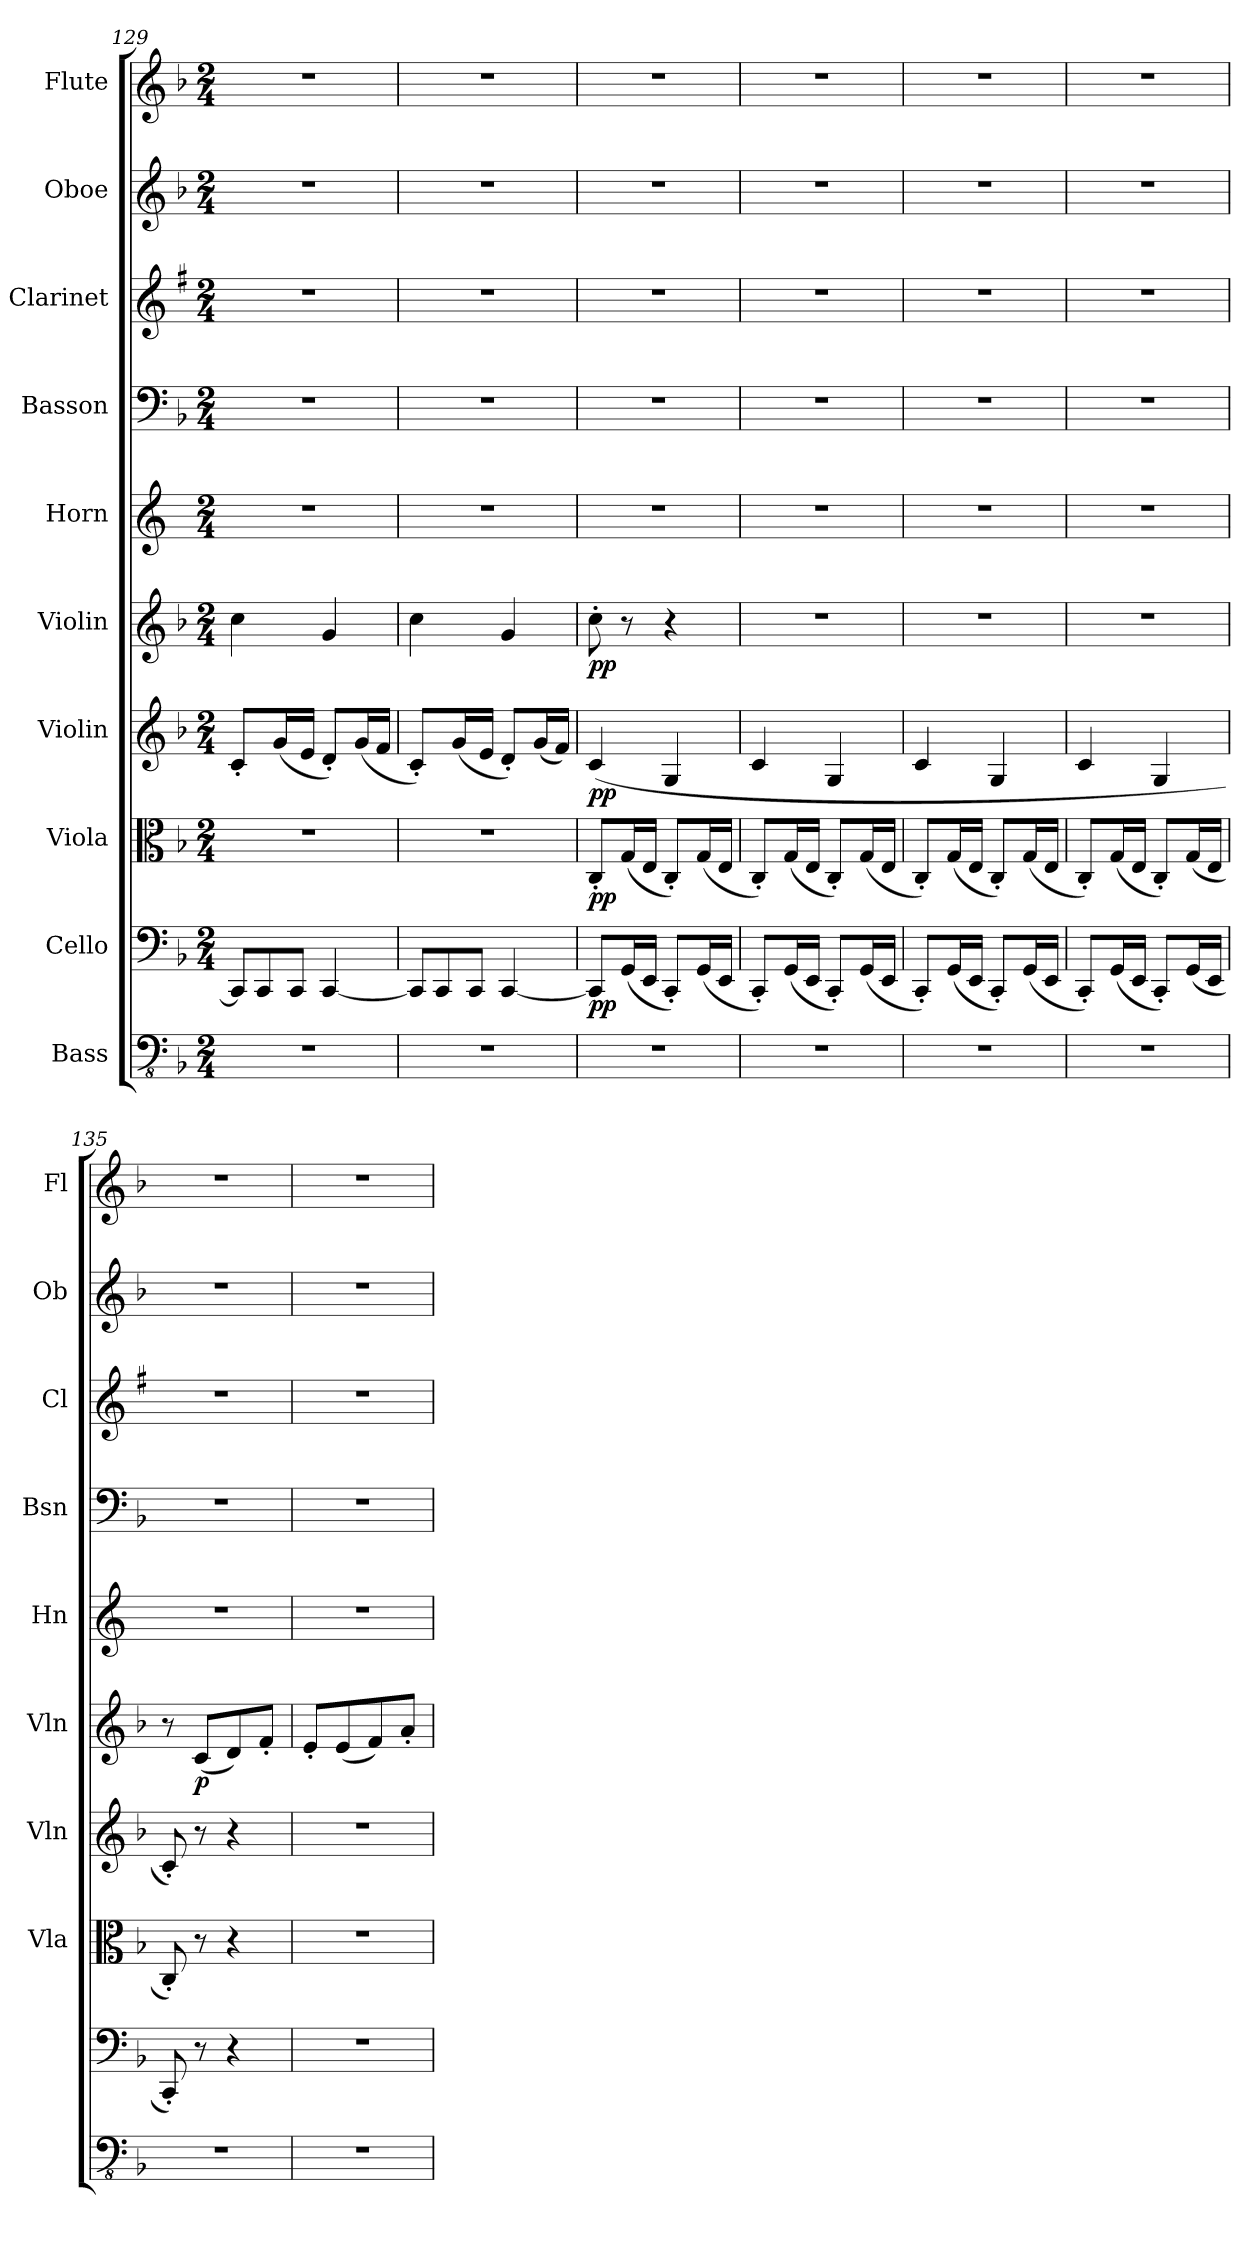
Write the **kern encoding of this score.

**kern	**kern	**dynam	**kern	**dynam	**kern	**dynam	**kern	**dynam	**kern	**kern	**kern	**kern	**kern
*part10	*part9	*part9	*part8	*part8	*part7	*part7	*part6	*part6	*part5	*part4	*part3	*part2	*part1
*staff10	*staff9	*staff9	*staff8	*staff8	*staff7	*staff7	*staff6	*staff6	*staff5	*staff4	*staff3	*staff2	*staff1
*I"Bass	*I"Cello	*	*I"Viola	*	*I"Violin	*	*I"Violin	*	*I"Horn	*I"Basson	*I"Clarinet	*I"Oboe	*I"Flute
*	*	*	*I'Vla	*	*I'Vln	*	*I'Vln	*	*I'Hn	*I'Bsn	*I'Cl	*I'Ob	*I'Fl
*clefFv4	*clefF4	*	*clefC3	*	*clefG2	*	*clefG2	*	*clefG2	*clefF4	*clefG2	*clefG2	*clefG2
*ITrd7c12	*	*	*	*	*	*	*	*	*ITrd4c7	*	*ITrd1c2	*	*
*k[b-]	*k[b-]	*	*k[b-]	*	*k[b-]	*	*k[b-]	*	*k[b-]	*k[b-]	*k[b-]	*k[b-]	*k[b-]
*M2/4	*M2/4	*	*M2/4	*	*M2/4	*	*M2/4	*	*M2/4	*M2/4	*M2/4	*M2/4	*M2/4
*	*Xtuplet	*	*	*	*	*	*	*	*	*	*	*	*
=129	=129	=129	=129	=129	=129	=129	=129	=129	=129	=129	=129	=129	=129
2r	12CC/L]	.	2r	.	8c'/L	.	4cc\	.	2r	2r	2r	2r	2r
.	12CC/	.	.	.	.	.	.	.	.	.	.	.	.
.	.	.	.	.	(<16g/L	.	.	.	.	.	.	.	.
.	12CC/J	.	.	.	.	.	.	.	.	.	.	.	.
.	.	.	.	.	16e/JJ	.	.	.	.	.	.	.	.
.	[4CC/	.	.	.	8d'/L)	.	4g/	.	.	.	.	.	.
.	.	.	.	.	(<16g/L	.	.	.	.	.	.	.	.
.	.	.	.	.	16f/JJ	.	.	.	.	.	.	.	.
=130	=130	=130	=130	=130	=130	=130	=130	=130	=130	=130	=130	=130	=130
2r	12CC/L]	.	2r	.	8c'/L)	.	4cc\	.	2r	2r	2r	2r	2r
.	12CC/	.	.	.	.	.	.	.	.	.	.	.	.
.	.	.	.	.	(<16g/L	.	.	.	.	.	.	.	.
.	12CC/J	.	.	.	.	.	.	.	.	.	.	.	.
.	.	.	.	.	16e/JJ	.	.	.	.	.	.	.	.
.	[4CC/	.	.	.	8d'/L)	.	4g/	.	.	.	.	.	.
.	.	.	.	.	(<16g/L	.	.	.	.	.	.	.	.
.	.	.	.	.	16f/JJ)	.	.	.	.	.	.	.	.
=131	=131	=131	=131	=131	=131	=131	=131	=131	=131	=131	=131	=131	=131
!	!	!LO:DY:b	!	!LO:DY:b	!	!LO:DY:b	!	!LO:DY:b	!	!	!	!	!
2r	8CC/L]	pp	8C'/L	pp	(<4c/	pp	8cc'\	pp	2r	2r	2r	2r	2r
.	(<16GG/L	.	(<16G/L	.	.	.	8r	.	.	.	.	.	.
.	16EE/JJ	.	16E/JJ	.	.	.	.	.	.	.	.	.	.
.	8CC'/L)	.	8C'/L)	.	4G/	.	4r	.	.	.	.	.	.
.	(<16GG/L	.	(<16G/L	.	.	.	.	.	.	.	.	.	.
.	16EE/JJ	.	16E/JJ	.	.	.	.	.	.	.	.	.	.
=132	=132	=132	=132	=132	=132	=132	=132	=132	=132	=132	=132	=132	=132
2r	8CC'/L)	.	8C'/L)	.	4c/	.	2r	.	2r	2r	2r	2r	2r
.	(<16GG/L	.	(<16G/L	.	.	.	.	.	.	.	.	.	.
.	16EE/JJ	.	16E/JJ	.	.	.	.	.	.	.	.	.	.
.	8CC'/L)	.	8C'/L)	.	4G/	.	.	.	.	.	.	.	.
.	(<16GG/L	.	(<16G/L	.	.	.	.	.	.	.	.	.	.
.	16EE/JJ	.	16E/JJ	.	.	.	.	.	.	.	.	.	.
=133	=133	=133	=133	=133	=133	=133	=133	=133	=133	=133	=133	=133	=133
2r	8CC'/L)	.	8C'/L)	.	4c/	.	2r	.	2r	2r	2r	2r	2r
.	(<16GG/L	.	(<16G/L	.	.	.	.	.	.	.	.	.	.
.	16EE/JJ	.	16E/JJ	.	.	.	.	.	.	.	.	.	.
.	8CC'/L)	.	8C'/L)	.	4G/	.	.	.	.	.	.	.	.
.	(<16GG/L	.	(<16G/L	.	.	.	.	.	.	.	.	.	.
.	16EE/JJ	.	16E/JJ	.	.	.	.	.	.	.	.	.	.
!!LO:PB:g=z
=134	=134	=134	=134	=134	=134	=134	=134	=134	=134	=134	=134	=134	=134
2r	8CC'/L)	.	8C'/L)	.	4c/	.	2r	.	2r	2r	2r	2r	2r
.	(<16GG/L	.	(<16G/L	.	.	.	.	.	.	.	.	.	.
.	16EE/JJ	.	16E/JJ	.	.	.	.	.	.	.	.	.	.
.	8CC'/L)	.	8C'/L)	.	4G/	.	.	.	.	.	.	.	.
.	(<16GG/L	.	(<16G/L	.	.	.	.	.	.	.	.	.	.
.	16EE/JJ	.	16E/JJ	.	.	.	.	.	.	.	.	.	.
=135	=135	=135	=135	=135	=135	=135	=135	=135	=135	=135	=135	=135	=135
2r	8CC'/)	.	8C'/)	.	8c'/)	.	8r	.	2r	2r	2r	2r	2r
!	!	!	!	!	!	!	!	!LO:DY:b	!	!	!	!	!
.	8r	.	8r	.	8r	.	(<8c/L	p	.	.	.	.	.
.	4r	.	4r	.	4r	.	8d/)	.	.	.	.	.	.
.	.	.	.	.	.	.	8f'/J	.	.	.	.	.	.
=136	=136	=136	=136	=136	=136	=136	=136	=136	=136	=136	=136	=136	=136
2r	2r	.	2r	.	2r	.	8e'/L	.	2r	2r	2r	2r	2r
.	.	.	.	.	.	.	(<8e/	.	.	.	.	.	.
.	.	.	.	.	.	.	8f/)	.	.	.	.	.	.
.	.	.	.	.	.	.	8a'/J	.	.	.	.	.	.
=	=	=	=	=	=	=	=	=	=	=	=	=	=
*-	*-	*-	*-	*-	*-	*-	*-	*-	*-	*-	*-	*-	*-
